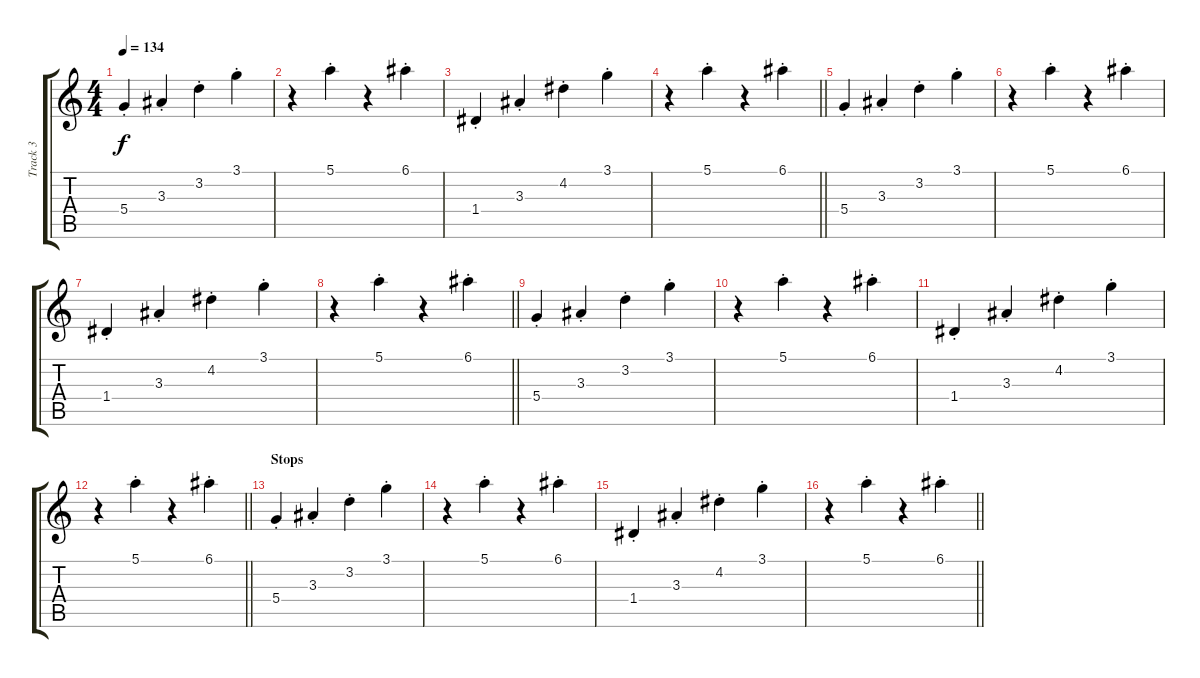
\track ("Track 3" "Track 3") {instrument electricguitarclean}
\staff {score tabs}
\tuning (E4 B3 G3 D3 A2 E2) {hide}
\ts (4 4)
\tempo 134
\clef g2
\ks c
5.4{st}.4{dy f} 3.3{st}.4 3.2{st}.4 3.1{st}.4 |
r.4 5.1{st}.4 r.4 6.1{st}.4 |
1.4{st}.4 3.3{st}.4 4.2{st}.4 3.1{st}.4 |
\barLineRight lightlight
r.4 5.1{st}.4 r.4 6.1{st}.4 |
5.4{st}.4 3.3{st}.4 3.2{st}.4 3.1{st}.4 |
r.4 5.1{st}.4 r.4 6.1{st}.4 |
1.4{st}.4 3.3{st}.4 4.2{st}.4 3.1{st}.4 |
\barLineRight lightlight
r.4 5.1{st}.4 r.4 6.1{st}.4 |
5.4{st}.4 3.3{st}.4 3.2{st}.4 3.1{st}.4 |
r.4 5.1{st}.4 r.4 6.1{st}.4 |
1.4{st}.4 3.3{st}.4 4.2{st}.4 3.1{st}.4 |
\barLineRight lightlight
r.4 5.1{st}.4 r.4 6.1{st}.4 |
\section ("" "Stops")
5.4{st}.4 3.3{st}.4 3.2{st}.4 3.1{st}.4 |
r.4 5.1{st}.4 r.4 6.1{st}.4 |
1.4{st}.4 3.3{st}.4 4.2{st}.4 3.1{st}.4 |
\barLineRight lightlight
r.4 5.1{st}.4 r.4 6.1{st}.4
